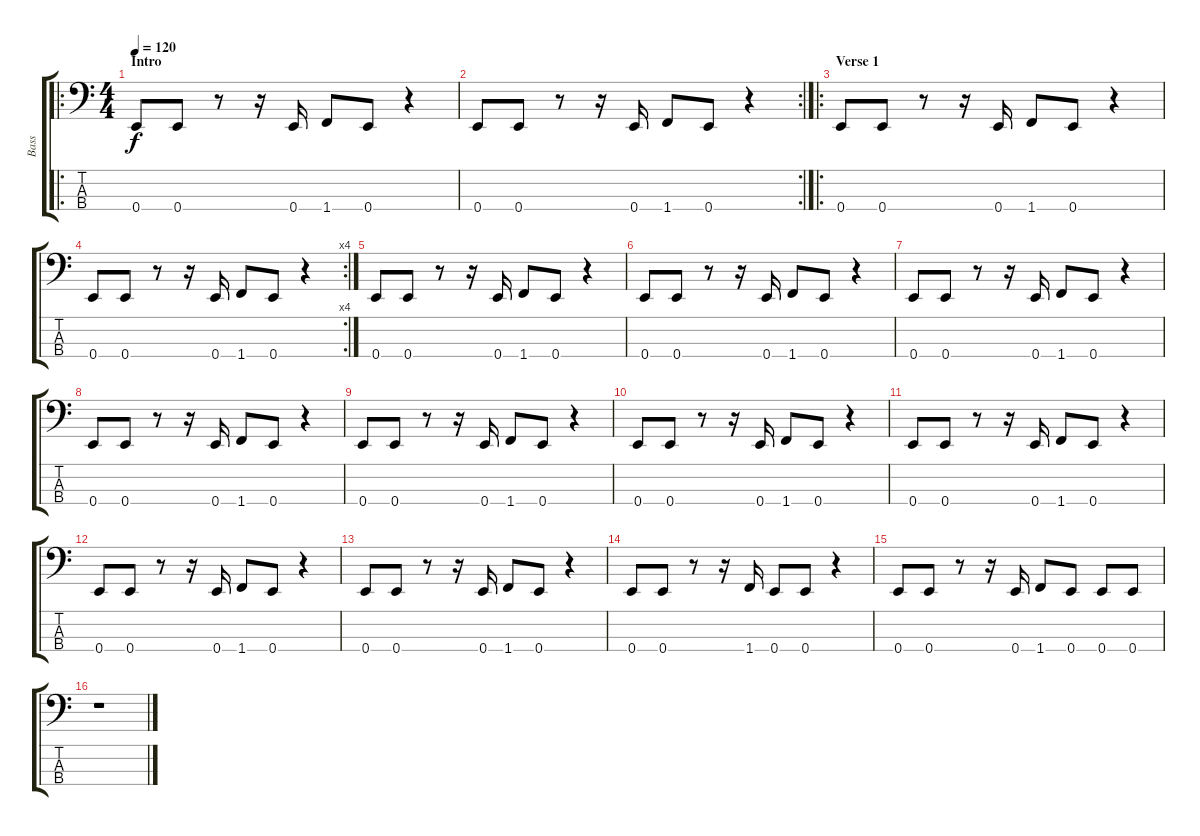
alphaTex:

\track ("Bass" "Bass") {instrument electricbassfinger}
\staff {score tabs}
\tuning (G2 D2 A1 E1) {hide}
\ro
\ts (4 4)
\section ("" "Intro")
\tempo 120
\clef f4
\ks c
0.4.8{dy f instrument electricbassfinger} 0.4.8 r.8 r.16 0.4.16 1.4.8 0.4.8 r.4 |
\rc 2
0.4.8 0.4.8 r.8 r.16 0.4.16 1.4.8 0.4.8 r.4 |
\ro
\section ("" "Verse 1")
0.4.8 0.4.8 r.8 r.16 0.4.16 1.4.8 0.4.8 r.4 |
\rc 4
0.4.8 0.4.8 r.8 r.16 0.4.16 1.4.8 0.4.8 r.4 |
0.4.8 0.4.8 r.8 r.16 0.4.16 1.4.8 0.4.8 r.4 |
0.4.8 0.4.8 r.8 r.16 0.4.16 1.4.8 0.4.8 r.4 |
0.4.8 0.4.8 r.8 r.16 0.4.16 1.4.8 0.4.8 r.4 |
0.4.8 0.4.8 r.8 r.16 0.4.16 1.4.8 0.4.8 r.4 |
0.4.8 0.4.8 r.8 r.16 0.4.16 1.4.8 0.4.8 r.4 |
0.4.8 0.4.8 r.8 r.16 0.4.16 1.4.8 0.4.8 r.4 |
0.4.8 0.4.8 r.8 r.16 0.4.16 1.4.8 0.4.8 r.4 |
0.4.8 0.4.8 r.8 r.16 0.4.16 1.4.8 0.4.8 r.4 |
0.4.8 0.4.8 r.8 r.16 0.4.16 1.4.8 0.4.8 r.4 |
0.4.8 0.4.8 r.8 r.16 1.4.16 0.4.8 0.4.8 r.4 |
0.4.8 0.4.8 r.8 r.16 0.4.16 1.4.8 0.4.8 0.4.8 0.4.8 |
r.1
